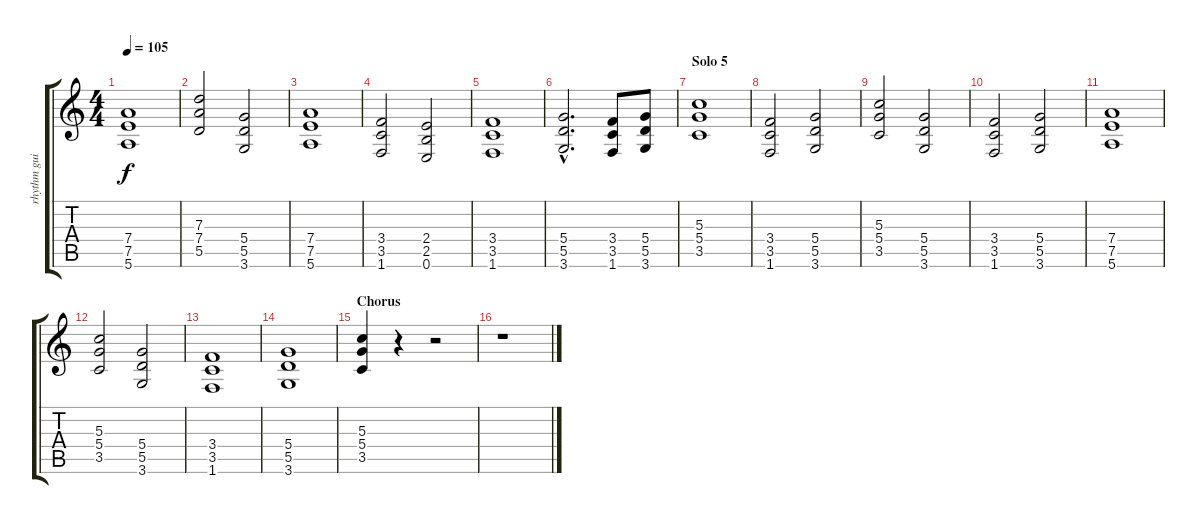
\track ("rhythm guitar 2" "rhythm gui") {instrument overdrivenguitar}
\staff {score tabs}
\tuning (E4 B3 G3 D3 A2 E2) {hide}
\ts (4 4)
\tempo 105
\clef g2
\ks c
(7.4 7.5 5.6).1{dy f} |
(7.3 7.4 5.5).2 (5.4 5.5 3.6).2 |
(7.4 7.5 5.6).1 |
(3.4 3.5 1.6).2 (2.4 2.5 0.6).2 |
(3.4 3.5 1.6).1 |
(5.4{hac} 5.5{hac} 3.6{hac}).2{d} (3.4 3.5 1.6).8 (5.4 5.5 3.6).8 |
\section ("" "Solo 5")
(5.3 5.4 3.5).1 |
(3.4 3.5 1.6).2 (5.4 5.5 3.6).2 |
(5.3 5.4 3.5).2 (5.4 5.5 3.6).2 |
(3.4 3.5 1.6).2 (5.4 5.5 3.6).2 |
(7.4 7.5 5.6).1 |
(5.3 5.4 3.5).2 (5.4 5.5 3.6).2 |
(3.4 3.5 1.6).1 |
(5.4 5.5 3.6).1 |
\section ("" "Chorus")
(5.3 5.4 3.5).4 r.4 r.2 |
r.1
